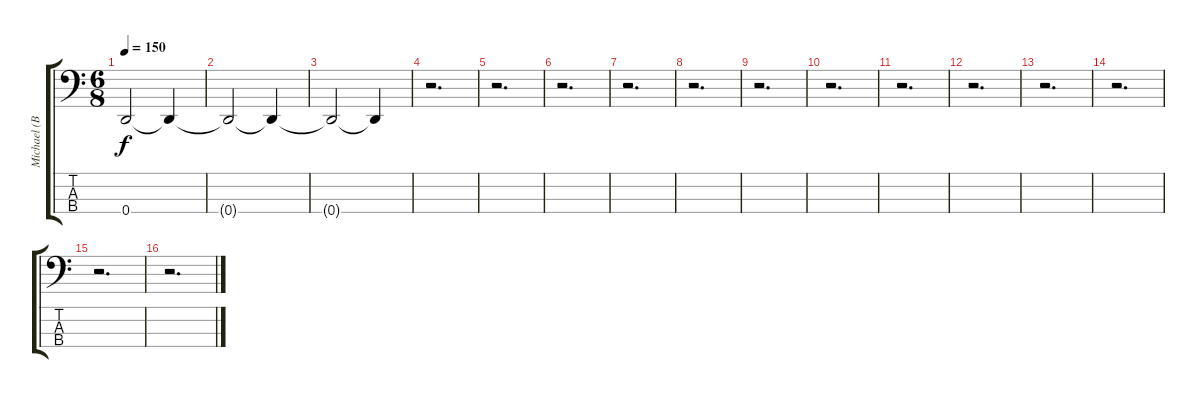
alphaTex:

\track ("Michael (Bass)" "Michael (B") {instrument electricbasspick}
\staff {score tabs}
\tuning (G2 D2 A1 D1) {hide}
\ts (6 8)
\tempo 150
\clef f4
\ks c
0.4.2{dy f} 0.4{t}.4 |
0.4{t}.2 0.4{t}.4 |
0.4{t}.2 0.4{t}.4 |
r.2{d} |
r.2{d} |
r.2{d} |
r.2{d} |
r.2{d} |
r.2{d} |
r.2{d} |
r.2{d} |
r.2{d} |
r.2{d} |
r.2{d} |
r.2{d} |
r.2{d}
